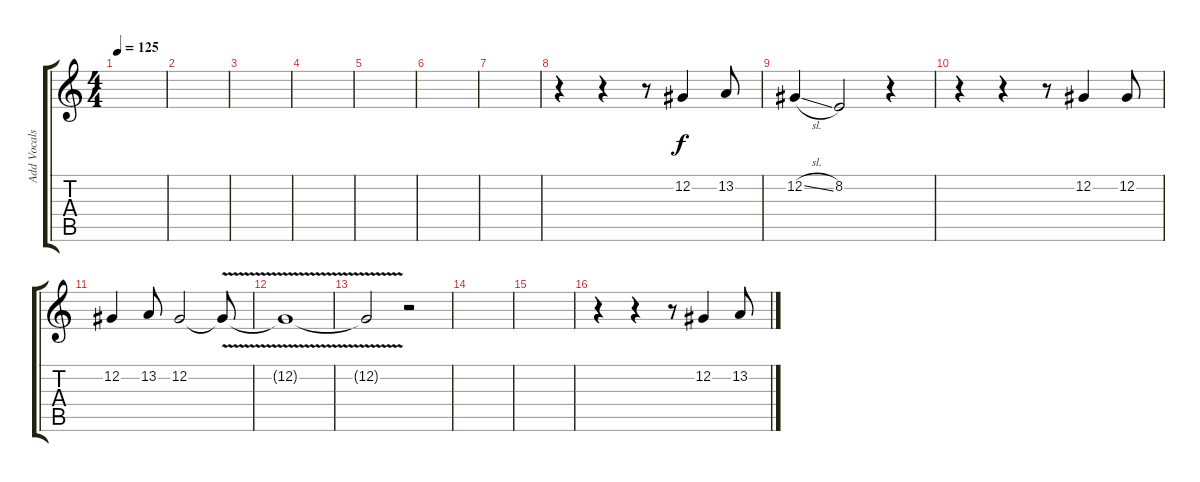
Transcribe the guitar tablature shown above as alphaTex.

\track ("Add Vocals" "Add Vocals") {instrument altosax}
\staff {score tabs}
\tuning (Db4 Ab3 E3 B2 Gb2 Db2) {hide}
\ts (4 4)
\tempo 125
\clef g2
\ks c
|
|
|
|
|
|
|
r.4 r.4 r.8 12.2.4 13.2.8 |
12.2{sl}.4 8.2.2 r.4 |
r.4 r.4 r.8 12.2.4 12.2.8 |
12.2.4 13.2.8 12.2.2 12.2{v t}.8 |
12.2{v t}.1 |
12.2{t}.2 r.2 |
|
|
r.4 r.4 r.8 12.2.4 13.2.8
